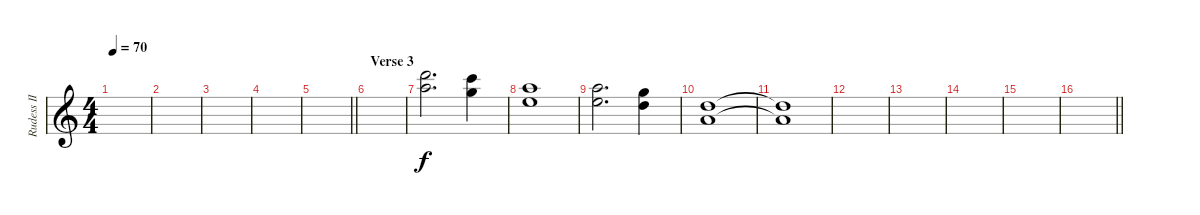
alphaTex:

\track ("Rudess II and Harmonizer" "Rudess II ") {instrument panflute}
\staff {score}
\tuning (E4 B3 G3 D3 A2 E2) {hide}
\ts (4 4)
\tempo 70
\clef g2
\ks c
|
|
|
|
\barLineRight lightlight
|
\section ("" "Verse 3")
|
(22.1 22.2).2{d volume 6} (15.1 25.2).4 |
(12.1 22.2).1{volume 1} |
(12.1 22.2).2{d volume 7} (10.1 20.2).4 |
(10.1 10.2).1{volume 1} |
(10.1{t} 10.2{t}).1 |
|
|
|
|
\barLineRight lightlight
